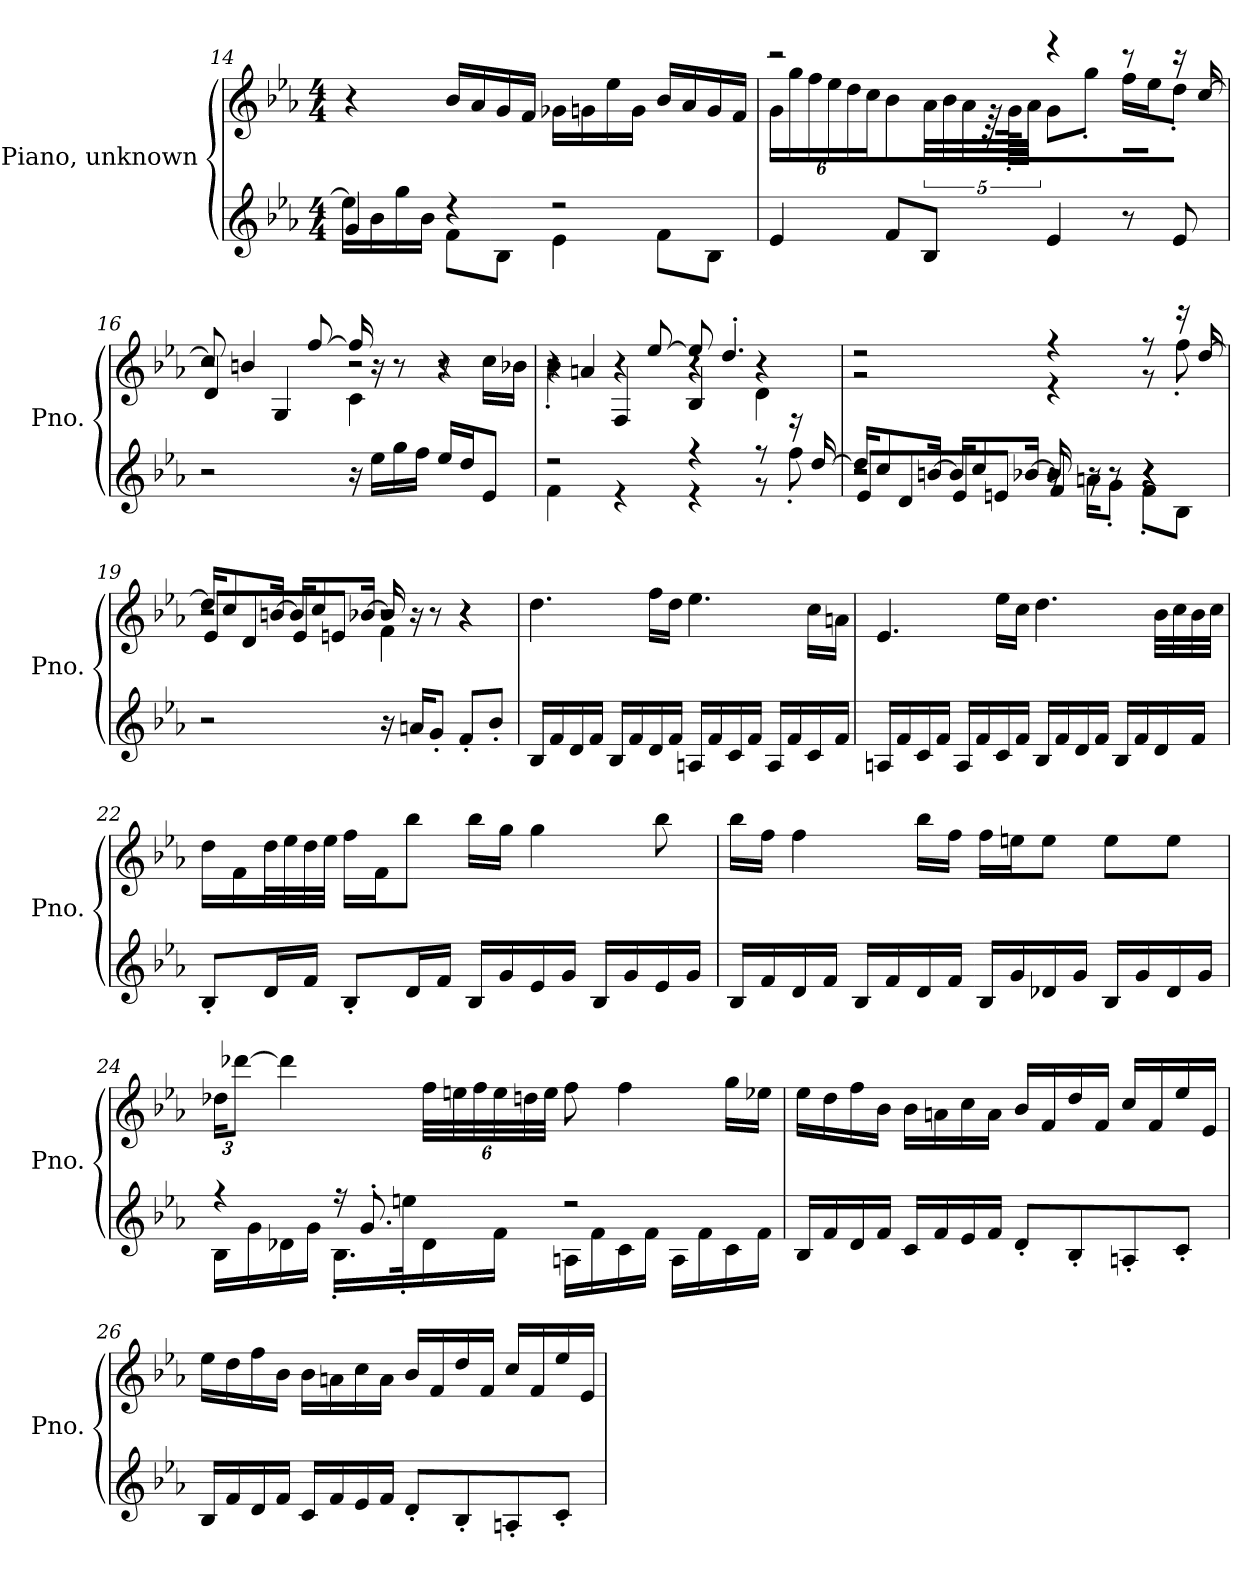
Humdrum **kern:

**kern	**kern
*part1	*part1
*staff2	*staff1
*I"Piano, unknown	*
*I'Pno.	*
*clefG2	*clefG2
*k[b-e-a-]	*k[b-e-a-]
*M4/4	*M4/4
=14	=14
*^	*
4g/	16ee-\LL]	4r
.	16b-\	.
.	16gg\	.
.	16b-\JJ	.
4r	8f\L	16b-/LL
.	.	16a-/
.	8B-\J	16g/
.	.	16f/JJ
2r	4e-\	16g-X\LL
.	.	16gn\
.	.	16ee-\
.	.	16g\JJ
.	8f\L	16b-/LL
.	.	16a-/
.	8B-\J	16g/
.	.	16f/JJ
*v	*v	*
!!LO:LB:g=z
=15	=15
*	*^
*	*	*Xbrackettup
4e-/	2r	24g\LL
.	.	24gg\
.	.	24ff\
.	.	24ee-\
.	.	24dd\
.	.	24cc\J
8f/L	.	8b-\
*	*	*brackettup
8B-/J	.	40a-\LL
.	.	40b-\
.	.	40a-\JJJ
.	.	80r
.	.	80g'\KLLL
.	.	40a-\JJJ
4e-/	4r	8g\L
.	.	8gg'\J
8r	8r	16ff\LL
.	.	16ee-\J
8e-/	16r	8dd'\J
.	[16cc/	.
=16	=16	=16
*	*	*^
2r	8cc/]	2r	4d/
.	4bn/	.	.
.	.	.	4G/
.	[8ff/	.	.
16r	16ff/]	4c\	2r
16ee-\LL	16r	.	.
16gg\	8r	.	.
16ff\JJ	.	.	.
16ee-/LL	4r	8r	.
16dd/J	.	.	.
8e-/J	.	16cc\LL	.
.	.	16b-X\JJ	.
!!LO:LB:g=z	!!	!!
=17	=17	=17	=17
*^	*	*	*
2r	4f\	8r	4b-'\	4r
.	.	4an/	.	.
.	4r	.	4r	4F/
.	.	[8ee-/	.	.
4r	4r	8ee-/]	4r	4B-/
.	.	4.dd'/	.	.
8r	8r	.	4d\	4r
16r	8ff'\	.	.	.
[16dd/	.	.	.	.
*	*	*	*v	*v
=18	=18	=18	=18
*	*^	*	*
16dd/KL]	2r	8e-/L	2r	2r
8cc/	.	.	.	.
.	.	8d/	.	.
[16bn/Jk	.	.	.	.
16b/KL]	.	8e-/	.	.
8cc/	.	.	.	.
.	.	8en/J	.	.
[16b-X/Jk	.	.	.	.
16b-/]	16r	4f/	4r	4r
16r	16an\KL	.	.	.
8r	8g'\J	.	.	.
4r	8f'\L	4r	8r	8r
.	8B-\J	.	16r	8ff'\
.	.	.	[16dd/	.
*v	*v	*v	*	*
!!LO:LB:g=z
=19	=19	=19
*	*	*^
2r	16dd/KL]	2r	8e-/L
.	8cc/	.	.
.	.	.	8d/
.	[16bn/Jk	.	.
.	16b/KL]	.	8e-/
.	8cc/	.	.
.	.	.	8en/J
.	[16b-X/Jk	.	.
16r	16b-/]	4f\	2r
16an/KL	16r	.	.
8g'/J	8r	.	.
8f'/L	4r	4r	.
8b-'/J	.	.	.
*	*v	*v	*v
=20	=20
16B-/LL	4.dd\
16f/	.
16d/	.
16f/JJ	.
16B-/LL	.
16f/	.
16d/	16ff\LL
16f/JJ	16dd\JJ
16An/LL	4.ee-\
16f/	.
16c/	.
16f/JJ	.
16A/LL	.
16f/	.
16c/	16cc\LL
16f/JJ	16an\JJ
!!LO:LB:g=z
=21	=21
16An/LL	4.e-/
16f/	.
16c/	.
16f/JJ	.
16A/LL	.
16f/	.
16c/	16ee-\LL
16f/JJ	16cc\JJ
16B-/LL	4.dd\
16f/	.
16d/	.
16f/JJ	.
16B-/LL	.
16f/	.
16d/	32b-\LLL
.	32cc\
16f/JJ	32b-\
.	32cc\JJJ
=22	=22
8B-'/L	16dd\LL
.	16f\
16d/L	32dd\L
.	32ee-\
16f/JJ	32dd\
.	32ee-\JJJ
8B-'/L	16ff\LL
.	16f\J
16d/L	8bb-\J
16f/JJ	.
16B-/LL	16bb-\LL
16g/	16gg\JJ
16e-/	4gg\
16g/JJ	.
16B-/LL	.
16g/	.
16e-/	8bb-\
16g/JJ	.
!!LO:LB:g=z
=23	=23
16B-/LL	16bb-\LL
16f/	16ff\JJ
16d/	4ff\
16f/JJ	.
16B-/LL	.
16f/	.
16d/	16bb-\LL
16f/JJ	16ff\JJ
16B-/LL	16ff\LL
16g/	16een\J
16d-X/	8ee\J
16g/JJ	.
16B-/LL	8ee\L
16g/	.
16d-/	8ee\J
16g/JJ	.
=24	=24
*^	*
*	*	*Xbrackettup
4r	16B-\LL	24dd-X\KL
.	.	[12ddd-X\J
.	16g\	.
.	16d-X\	4ddd-\]
.	16g\JJ	.
16r	16.B-'\LL	.
8.g'/	.	.
.	32een'\K	.
.	16d-\	48ff\LLL
.	.	48een\
.	.	48ff\
.	16f\JJ	48ee\
.	.	48ddn\
.	.	48ee\JJJ
2r	16An\LL	8ff\
.	16f\	.
.	16c\	4ff\
.	16f\JJ	.
.	16A\LL	.
.	16f\	.
.	16c\	16gg\LL
.	16f\JJ	16ee-X\JJ
*v	*v	*
!!LO:PB:g=z
=25	=25
16B-/LL	16ee-\LL
16f/	16dd\
16d/	16ff\
16f/JJ	16b-\JJ
16c/LL	16b-\LL
16f/	16an\
16e-/	16cc\
16f/JJ	16a\JJ
8d'/L	16b-/LL
.	16f/
8B-'/	16dd/
.	16f/JJ
8An'/	16cc/LL
.	16f/
8c'/J	16ee-/
.	16e-/JJ
=26	=26
16B-/LL	16ee-\LL
16f/	16dd\
16d/	16ff\
16f/JJ	16b-\JJ
16c/LL	16b-\LL
16f/	16an\
16e-/	16cc\
16f/JJ	16a\JJ
8d'/L	16b-/LL
.	16f/
8B-'/	16dd/
.	16f/JJ
8An'/	16cc/LL
.	16f/
8c'/J	16ee-/
.	16e-/JJ
=	=
*-	*-
